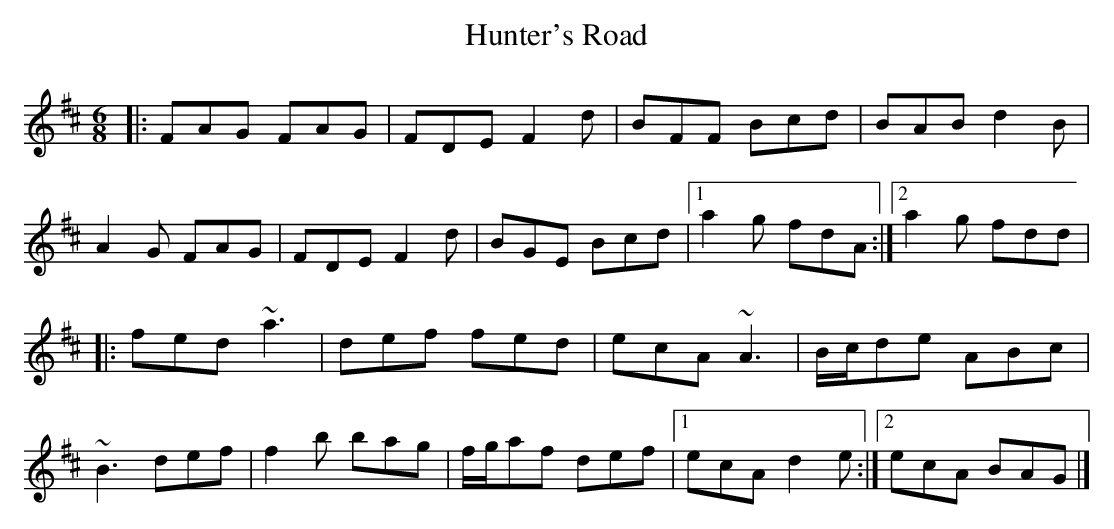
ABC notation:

X:1
T:Hunter's Road
M:6/8
L:1/8
K:D
|: FAG FAG | FDE F2d | BFF Bcd | BAB d2B |
   A2G FAG | FDE F2d | BGE Bcd |1 a2g fdA :|2 a2g fdd |
|: fed ~a3 | def fed | ecA ~A3 | B/c/de ABc |
   ~B3 def | f2b bag | f/g/af def |1 ecA d2e :|2 ecA BAG |]
